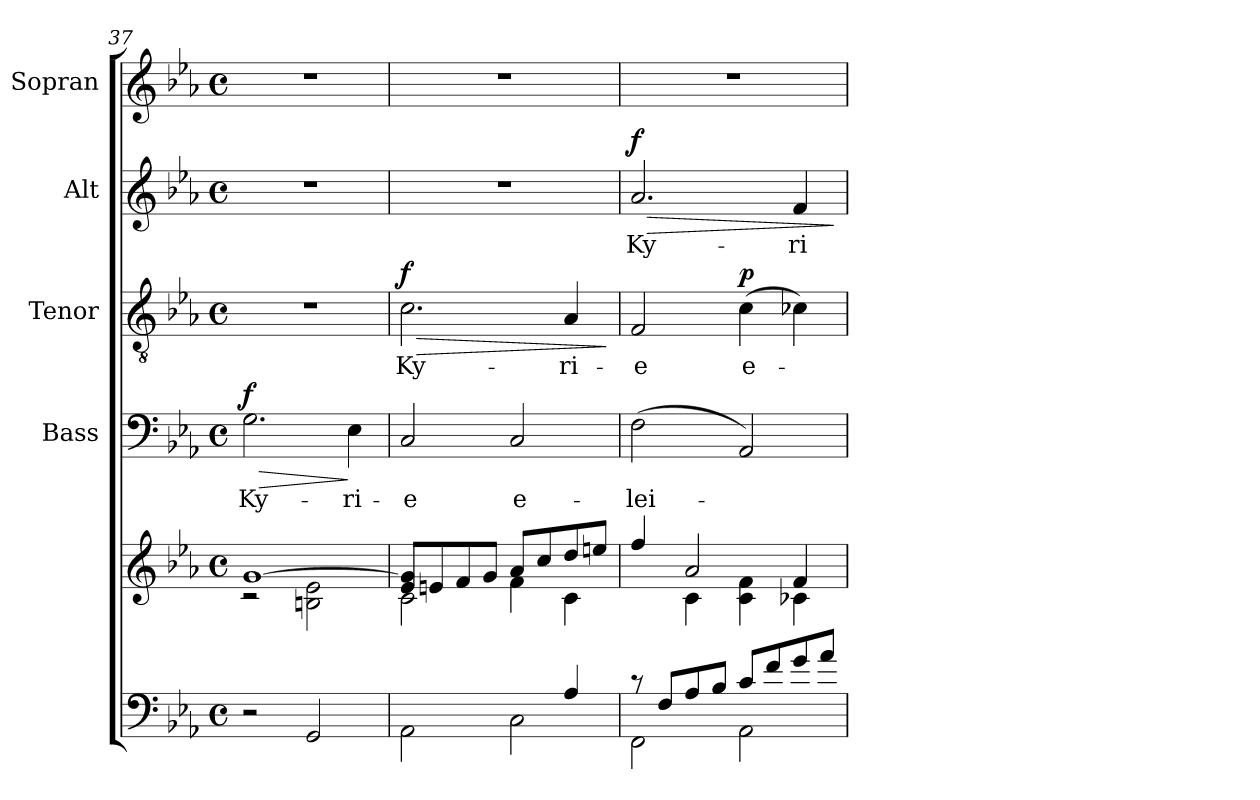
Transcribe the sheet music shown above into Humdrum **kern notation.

**kern	**kern	**kern	**text	**dynam	**kern	**text	**dynam	**kern	**text	**dynam	**kern
*part5	*part5	*part4	*part4	*part4	*part3	*part3	*part3	*part2	*part2	*part2	*part1
*staff6	*staff5	*staff4	*staff4	*staff4	*staff3	*staff3	*staff3	*staff2	*staff2	*staff2	*staff1
*	*	*I"Bass	*	*	*I"Tenor	*	*	*I"Alt	*	*	*I"Sopran
*	*	*I'B.	*	*	*I'T.	*	*	*I'A.	*	*	*I'S.
*clefF4	*clefG2	*clefF4	*	*	*clefGv2	*	*	*clefG2	*	*	*clefG2
*k[b-e-a-]	*k[b-e-a-]	*k[b-e-a-]	*	*	*k[b-e-a-]	*	*	*k[b-e-a-]	*	*	*k[b-e-a-]
*E-:	*E-:	*E-:	*	*	*E-:	*	*	*E-:	*	*	*E-:
*M4/4	*M4/4	*M4/4	*	*	*M4/4	*	*	*M4/4	*	*	*M4/4
*met(c)	*met(c)	*met(c)	*	*	*met(c)	*	*	*met(c)	*	*	*met(c)
=37	=37	=37	=37	=37	=37	=37	=37	=37	=37	=37	=37
*	*^	*	*	*	*	*	*	*	*	*	*
!	!	!	!	!LO:LY:b	!LO:HP:b	!	!	!	!	!	!	!
!	!	!	!	!	!LO:DY:n=1:a	!	!	!	!	!	!	!
2r	[>1g	2rc	2.G\	Ky-	> f	1r	.	.	1r	.	.	1r
2GG/	.	2Bn\ 2e-\	.	.	.	.	.	.	.	.	.	.
!	!	!	!	!LO:LY:b	!	!	!	!	!	!	!	!
.	.	.	4E-\	-ri-	]	.	.	.	.	.	.	.
=38	=38	=38	=38	=38	=38	=38	=38	=38	=38	=38	=38	=38
*^	*	*	*	*	*	*	*	*	*	*	*	*
!	!	!	!	!	!LO:LY:b	!	!	!LO:LY:b	!LO:HP:b	!	!	!	!
!	!	!	!	!	!	!	!	!	!LO:DY:n=1:a	!	!	!	!
2.ryy	2AA-\	8e-/ 8g/]L	2c\	2C/	-e	.	2.c\	Ky-	> f	1r	.	.	1r
.	.	8en/	.	.	.	.	.	.	.	.	.	.	.
.	.	8f/	.	.	.	.	.	.	.	.	.	.	.
.	.	8g/J	.	.	.	.	.	.	.	.	.	.	.
!	!	!	!	!	!LO:LY:b	!	!	!	!	!	!	!	!
.	2C\	8a-/L	4f\	2C/	e-	.	.	.	.	.	.	.	.
.	.	8cc/	.	.	.	.	.	.	.	.	.	.	.
!	!	!	!	!	!	!	!	!LO:LY:b	!	!	!	!	!
4A-/	.	8dd/	4c\	.	.	.	4A-/	-ri-	.	.	.	.	.
.	.	8een/J	.	.	.	.	.	.	.	.	.	.	.
*v	*v	*	*	*	*	*	*	*	*	*	*	*	*
*	*v	*v	*	*	*	*	*	*	*	*	*	*
.	.	.	.	.	.	.	]	.	.	.	.
=39	=39	=39	=39	=39	=39	=39	=39	=39	=39	=39	=39
*^	*^	*	*	*	*	*	*	*	*	*	*
!	!	!	!	!	!LO:LY:b	!	!	!LO:LY:b	!	!	!LO:LY:b	!LO:HP:b	!
!	!	!	!	!	!	!	!	!	!	!	!	!LO:DY:n=1:a	!
8rc	2FF\	4ff/	4ryy	(>2F\	-lei-	.	2F/	-e	.	2.a-/	Ky-	> f	1r
8F/L	.	.	.	.	.	.	.	.	.	.	.	.	.
8A-/	.	2a-/	4c\	.	.	.	.	.	.	.	.	.	.
8B-/J	.	.	.	.	.	.	.	.	.	.	.	.	.
!	!	!	!	!	!	!	!	!LO:LY:b	!LO:DY:a	!	!	!	!
8c/L	2AA-\	.	4c\ 4f\	2AA-/)	.	.	(>4c\	e-	p	.	.	.	.
8f/	.	.	.	.	.	.	.	.	.	.	.	.	.
!	!	!	!	!	!	!	!	!	!	!	!LO:LY:b	!	!
8g/	.	4f/	4c-X\	.	.	.	4c-X\)	.	.	4f/	-ri-	.	.
8a-/J	.	.	.	.	.	.	.	.	.	.	.	.	.
*v	*v	*	*	*	*	*	*	*	*	*	*	*	*
*	*v	*v	*	*	*	*	*	*	*	*	*	*
.	.	.	.	.	.	.	.	.	.	]	.
=	=	=	=	=	=	=	=	=	=	=	=
*-	*-	*-	*-	*-	*-	*-	*-	*-	*-	*-	*-
